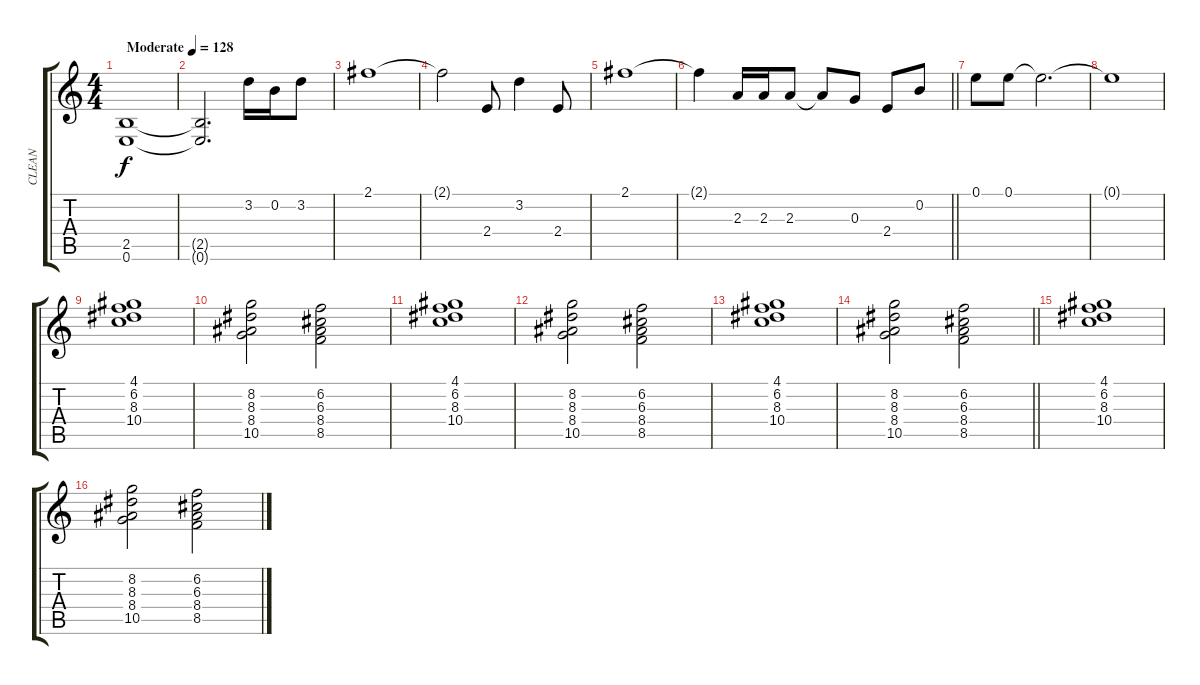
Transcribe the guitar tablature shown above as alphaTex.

\track ("CLEAN" "CLEAN") {instrument electricguitarclean}
\staff {score tabs}
\tuning (E4 B3 G3 D3 A2 E2) {hide}
\ts (4 4)
\tempo (128 "Moderate")
\clef g2
\ks c
(2.5 0.6).1{dy f instrument electricguitarclean} |
(2.5{t} 0.6{t}).2{d} 3.2.16 0.2.16 3.2.8 |
2.1.1 |
2.1{t}.2 2.4.8 3.2.4 2.4.8 |
2.1.1 |
\barLineRight lightlight
2.1{t}.4 2.3.16 2.3.16 2.3.8 2.3{t}.8 0.3.8 2.4.8 0.2.8 |
0.1.8{txt ""} 0.1.8 0.1{t}.2{d} |
0.1{t}.1 |
(4.1 6.2 8.3 10.4).1 |
(8.2 8.3 8.4 10.5).2 (6.2 6.3 8.4 8.5).2 |
(4.1 6.2 8.3 10.4).1 |
(8.2 8.3 8.4 10.5).2 (6.2 6.3 8.4 8.5).2 |
(4.1 6.2 8.3 10.4).1 |
\barLineRight lightlight
(8.2 8.3 8.4 10.5).2 (6.2 6.3 8.4 8.5).2 |
(4.1 6.2 8.3 10.4).1 |
(8.2 8.3 8.4 10.5).2 (6.2 6.3 8.4 8.5).2
